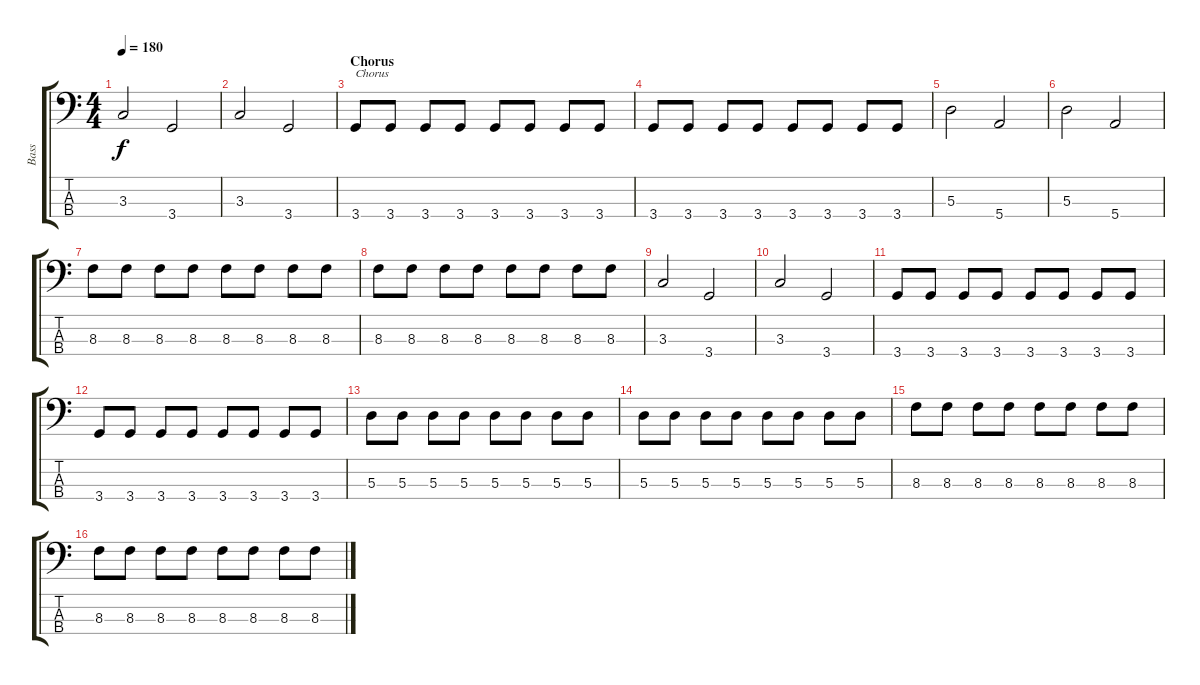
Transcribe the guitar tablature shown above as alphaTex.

\track ("Bass" "Bass") {instrument electricbasspick}
\staff {score tabs}
\tuning (G2 D2 A1 E1) {hide}
\ts (4 4)
\tempo 180
\clef f4
\ks c
3.3.2{dy f} 3.4.2 |
3.3.2 3.4.2 |
\section ("" "Chorus")
3.4.8{txt "Chorus"} 3.4.8 3.4.8 3.4.8 3.4.8 3.4.8 3.4.8 3.4.8 |
3.4.8 3.4.8 3.4.8 3.4.8 3.4.8 3.4.8 3.4.8 3.4.8 |
5.3.2 5.4.2 |
5.3.2 5.4.2 |
8.3.8 8.3.8 8.3.8 8.3.8 8.3.8 8.3.8 8.3.8 8.3.8 |
8.3.8 8.3.8 8.3.8 8.3.8 8.3.8 8.3.8 8.3.8 8.3.8 |
3.3.2 3.4.2 |
3.3.2 3.4.2 |
3.4.8 3.4.8 3.4.8 3.4.8 3.4.8 3.4.8 3.4.8 3.4.8 |
3.4.8 3.4.8 3.4.8 3.4.8 3.4.8 3.4.8 3.4.8 3.4.8 |
5.3.8 5.3.8 5.3.8 5.3.8 5.3.8 5.3.8 5.3.8 5.3.8 |
5.3.8 5.3.8 5.3.8 5.3.8 5.3.8 5.3.8 5.3.8 5.3.8 |
8.3.8 8.3.8 8.3.8 8.3.8 8.3.8 8.3.8 8.3.8 8.3.8 |
8.3.8 8.3.8 8.3.8 8.3.8 8.3.8 8.3.8 8.3.8 8.3.8
